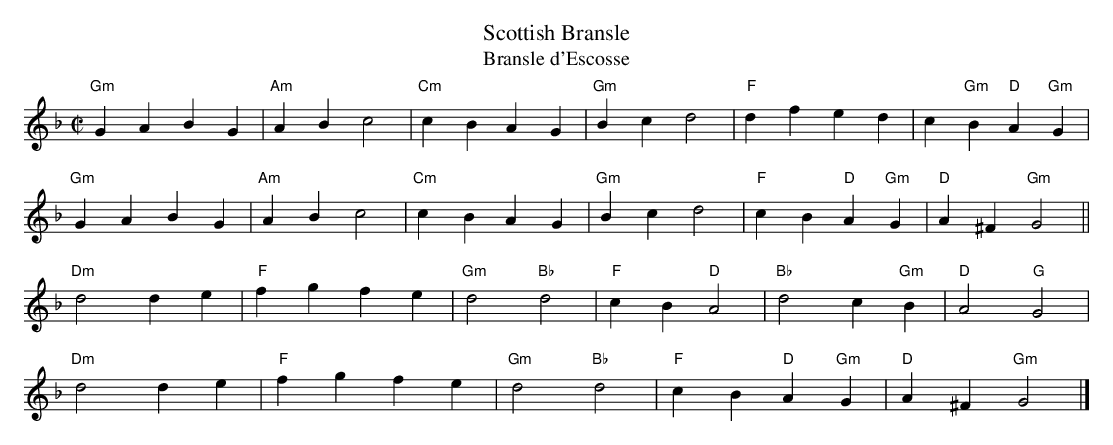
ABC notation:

X:1
T:Scottish Bransle
T:Bransle d'Escosse
M:C|
L:1/4
K:G dorian
"Gm" G A B G | "Am" A B c2 | "Cm" c B A G | "Gm" B c d2 | "F" d f e d | c "Gm" B "D" A "Gm" G |
"Gm" G A B G | "Am" A B c2 | "Cm" c B A G | "Gm" B c d2 | "F" c B "D" A "Gm" G | "D" A ^F "Gm" G2 ||
"Dm" d2 d e | "F" f g f e | "Gm" d2 "Bb" d2 | "F" c B "D" A2 | "Bb" d2 c "Gm" B | "D" A2 "G" G2 |
"Dm" d2  d e | "F" f g f e | "Gm" d2 "Bb" d2 | "F" c B "D" A "Gm" G | "D" A ^F "Gm" G2 |]
